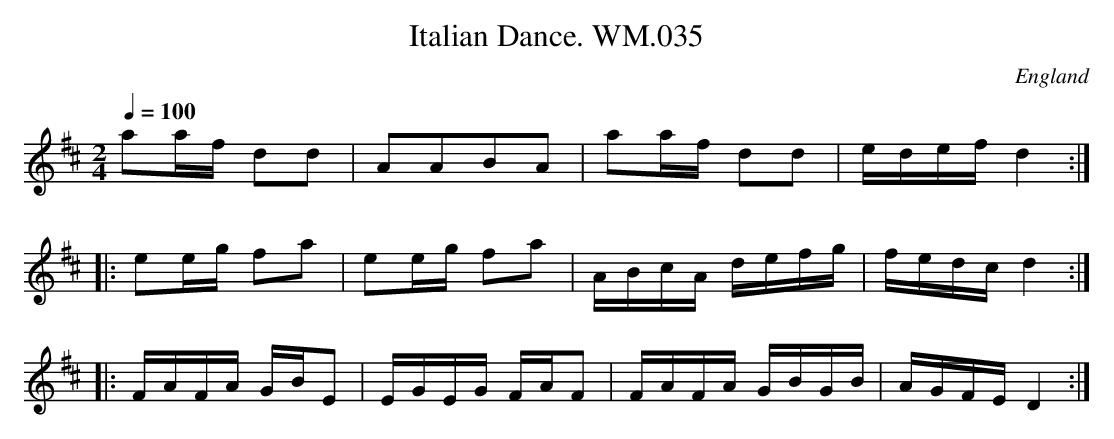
X:1
T:Italian Dance. WM.035
L:1/16
M:2/4
O:England
Q:1/4=100
K:D
a2af d2d2|A2A2B2A2|a2af d2d2|edef d4:|!
|:e2eg f2a2|e2eg f2a2|ABcA defg|fedc d4:|!
|:FAFA GBE2|EGEG FAF2|FAFA GBGB|AGFE D4:|
